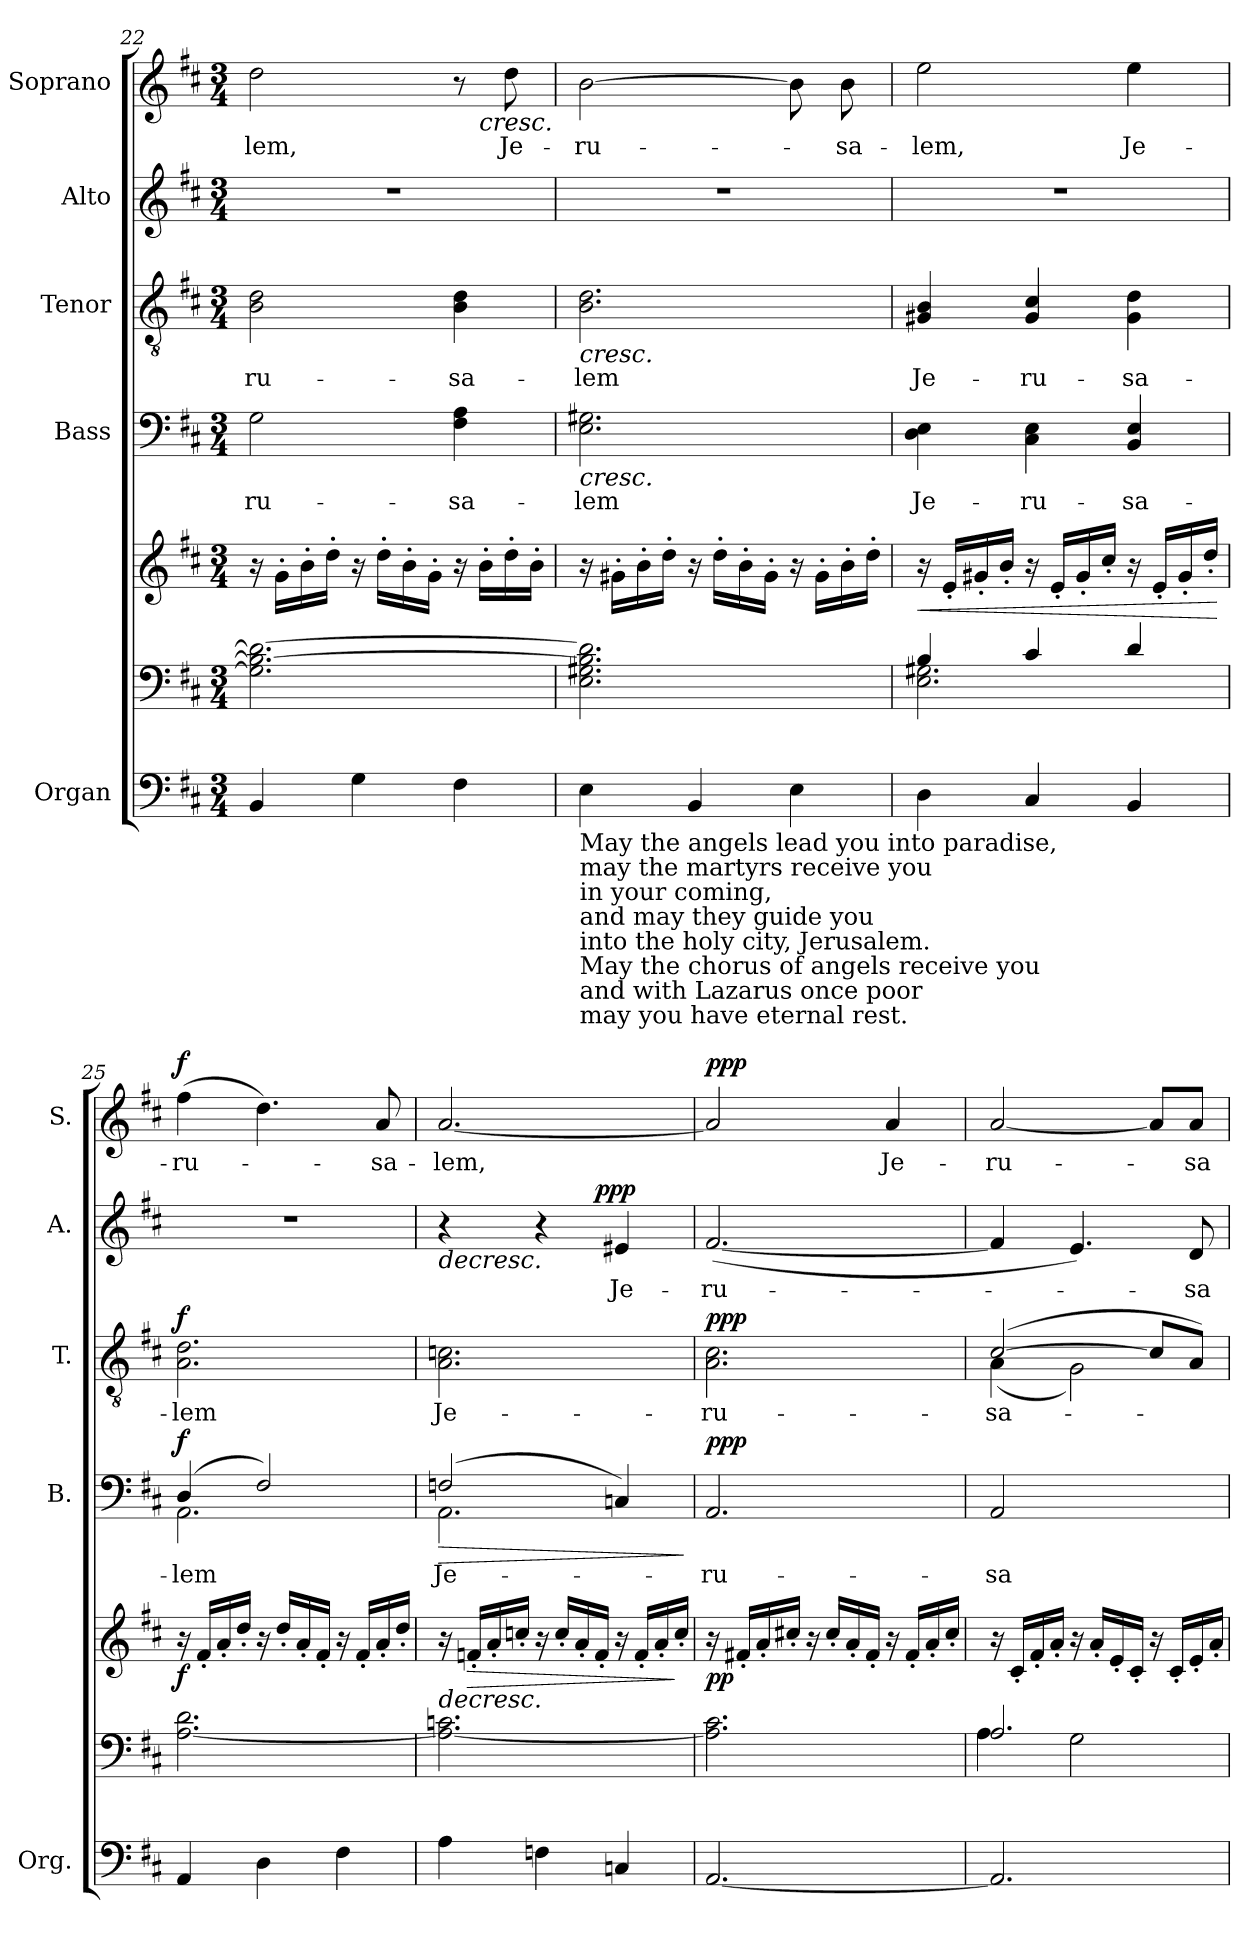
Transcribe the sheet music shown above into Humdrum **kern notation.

**kern	**kern	**kern	**dynam	**kern	**text	**dynam	**kern	**text	**dynam	**kern	**text	**dynam	**kern	**text	**dynam
*part5	*part5	*part5	*part5	*part4	*part4	*part4	*part3	*part3	*part3	*part2	*part2	*part2	*part1	*part1	*part1
*staff7	*staff6	*staff5	*staff5/6/7	*staff4	*staff4	*staff4	*staff3	*staff3	*staff3	*staff2	*staff2	*staff2	*staff1	*staff1	*staff1
*I"Organ	*	*	*	*I"Bass	*	*	*I"Tenor	*	*	*I"Alto	*	*	*I"Soprano	*	*
*I'Org.	*	*	*	*I'B.	*	*	*I'T.	*	*	*I'A.	*	*	*I'S.	*	*
*clefF4	*clefF4	*clefG2	*	*clefF4	*	*	*clefGv2	*	*	*clefG2	*	*	*clefG2	*	*
*k[f#c#]	*k[f#c#]	*k[f#c#]	*	*k[f#c#]	*	*	*k[f#c#]	*	*	*k[f#c#]	*	*	*k[f#c#]	*	*
*D:	*D:	*D:	*	*D:	*	*	*D:	*	*	*D:	*	*	*D:	*	*
*M3/4	*M3/4	*M3/4	*	*M3/4	*	*	*M3/4	*	*	*M3/4	*	*	*M3/4	*	*
=22	=22	=22	=22	=22	=22	=22	=22	=22	=22	=22	=22	=22	=22	=22	=22
!	!	!	!	!	!LO:LY:b	!	!	!LO:LY:b	!	!	!	!	!	!LO:LY:b	!
*	*	*	*	*	*	*	*	*	*	*	*	*	*^	*	*
4BB/	2.G\] 2.B\_ 2.d\_	16r	.	2G\	-ru-	.	2B\ 2d\	-ru-	.	2.r	.	.	2dd\	2ryy	-lem,	.
.	.	16g'\LL	.	.	.	.	.	.	.	.	.	.	.	.	.	.
.	.	16b'\	.	.	.	.	.	.	.	.	.	.	.	.	.	.
.	.	16dd'\JJ	.	.	.	.	.	.	.	.	.	.	.	.	.	.
4G\	.	16r	.	.	.	.	.	.	.	.	.	.	.	.	.	.
.	.	16dd'\LL	.	.	.	.	.	.	.	.	.	.	.	.	.	.
.	.	16b'\	.	.	.	.	.	.	.	.	.	.	.	.	.	.
.	.	16g'\JJ	.	.	.	.	.	.	.	.	.	.	.	.	.	.
!	!	!	!	!	!LO:LY:b	!	!	!LO:LY:b	!	!	!	!	!	!	!	!
4F#\	.	16r	.	4F#\ 4A\	-sa-	.	4B\ 4d\	-sa-	.	.	.	.	8r	16ryy	.	.
!	!	!	!	!	!	!	!	!	!	!	!	!	!	!LO:TX:b:i:t=cresc.	!	!
.	.	16b'\LL	.	.	.	.	.	.	.	.	.	.	.	8.ryy	.	.
!	!	!	!	!	!	!	!	!	!	!	!	!	!	!	!LO:LY:b	!
.	.	16dd'\	.	.	.	.	.	.	.	.	.	.	8dd\	.	Je-	.
.	.	16b'\JJ	.	.	.	.	.	.	.	.	.	.	.	.	.	.
=23	=23	=23	=23	=23	=23	=23	=23	=23	=23	=23	=23	=23	=23	=23	=23	=23
!	!	!	!	!	!	!	!LO:TX:b:i:t=cresc.	!	!	!	!	!	!	!	!	!
!	!	!	!	!LO:TX:b:i:t=cresc.	!	!	!	!	!	!	!	!	!	!	!	!
!LO:TX:b:t=May the angels lead you into paradise,	!	!	!	!	!	!	!	!	!	!	!	!	!	!	!	!
!LO:TX:b:t=may the martyrs receive you	!	!	!	!	!	!	!	!	!	!	!	!	!	!	!	!
!LO:TX:b:t=in your coming,	!	!	!	!	!	!	!	!	!	!	!	!	!	!	!	!
!LO:TX:b:t=and may they guide you	!	!	!	!	!	!	!	!	!	!	!	!	!	!	!	!
!LO:TX:b:t=into the holy city, Jerusalem.	!	!	!	!	!	!	!	!	!	!	!	!	!	!	!	!
!LO:TX:b:t=May the chorus of angels receive you	!	!	!	!	!	!	!	!	!	!	!	!	!	!	!	!
!LO:TX:b:t=and with Lazarus once poor	!	!	!	!	!	!	!	!	!	!	!	!	!	!	!	!
!LO:TX:b:t=may you have eternal rest.	!	!	!	!	!	!	!	!	!	!	!	!	!	!	!	!
!	!	!	!	!	!LO:LY:b	!	!	!LO:LY:b	!	!	!	!	!	!	!LO:LY:b	!
*	*	*	*	*	*	*	*	*	*	*	*	*	*v	*v	*	*
4E\	2.E\ 2.G#X\ 2.B\] 2.d\]	16r	.	2.E\ 2.G#X\	-lem	.	2.B\ 2.d\	-lem	.	2.r	.	.	[2b\	-ru-	.
.	.	16g#X'\LL	.	.	.	.	.	.	.	.	.	.	.	.	.
.	.	16b'\	.	.	.	.	.	.	.	.	.	.	.	.	.
.	.	16dd'\JJ	.	.	.	.	.	.	.	.	.	.	.	.	.
4BB/	.	16r	.	.	.	.	.	.	.	.	.	.	.	.	.
.	.	16dd'\LL	.	.	.	.	.	.	.	.	.	.	.	.	.
.	.	16b'\	.	.	.	.	.	.	.	.	.	.	.	.	.
.	.	16g#'\JJ	.	.	.	.	.	.	.	.	.	.	.	.	.
4E\	.	16r	.	.	.	.	.	.	.	.	.	.	8b\]	.	.
.	.	16g#'\LL	.	.	.	.	.	.	.	.	.	.	.	.	.
!	!	!	!	!	!	!	!	!	!	!	!	!	!	!LO:LY:b	!
.	.	16b'\	.	.	.	.	.	.	.	.	.	.	8b\	-sa-	.
.	.	16dd'\JJ	.	.	.	.	.	.	.	.	.	.	.	.	.
=24	=24	=24	=24	=24	=24	=24	=24	=24	=24	=24	=24	=24	=24	=24	=24
*	*^	*	*	*	*	*	*	*	*	*	*	*	*	*	*
!	!	!	!	!LO:HP:b	!	!LO:LY:b	!	!	!LO:LY:b	!	!	!	!	!	!LO:LY:b	!
4D\	4B/	2.E\ 2.G#X\	16r	<	4D\ 4E\	Je-	.	4G#X/ 4B/	Je-	.	2.r	.	.	2ee\	-lem,	.
.	.	.	16e'/LL	.	.	.	.	.	.	.	.	.	.	.	.	.
.	.	.	16g#X'/	.	.	.	.	.	.	.	.	.	.	.	.	.
.	.	.	16b'/JJ	.	.	.	.	.	.	.	.	.	.	.	.	.
!	!	!	!	!	!	!LO:LY:b	!	!	!LO:LY:b	!	!	!	!	!	!	!
4C#/	4c#/	.	16r	.	4C#\ 4E\	-ru-	.	4G#/ 4c#/	-ru-	.	.	.	.	.	.	.
.	.	.	16e'/LL	.	.	.	.	.	.	.	.	.	.	.	.	.
.	.	.	16g#'/	.	.	.	.	.	.	.	.	.	.	.	.	.
.	.	.	16cc#'/JJ	.	.	.	.	.	.	.	.	.	.	.	.	.
!	!	!	!	!	!	!LO:LY:b	!	!	!LO:LY:b	!	!	!	!	!	!LO:LY:b	!
4BB/	4d/	.	16r	.	4BB/ 4E/	-sa-	.	4G#\ 4d\	-sa-	.	.	.	.	4ee\	Je-	.
.	.	.	16e'/LL	.	.	.	.	.	.	.	.	.	.	.	.	.
.	.	.	16g#'/	.	.	.	.	.	.	.	.	.	.	.	.	.
.	.	.	16dd'/JJ	.	.	.	.	.	.	.	.	.	.	.	.	.
*	*v	*v	*	*	*	*	*	*	*	*	*	*	*	*	*	*
.	.	.	[	.	.	.	.	.	.	.	.	.	.	.	.
!!LO:PB:g=z
=25	=25	=25	=25	=25	=25	=25	=25	=25	=25	=25	=25	=25	=25	=25	=25
!	!	!	!LO:DY:b	!	!LO:LY:b	!LO:DY:b	!	!LO:LY:b	!LO:DY:b	!	!	!	!	!LO:LY:b	!LO:DY:b
*	*	*	*	*^	*	*	*	*	*	*	*	*	*	*	*
4AA/	[2.A\ 2.d\	16r	f	(>4D/	2.AA\	-lem	f	2.A\ 2.d\	-lem	f	2.r	.	.	(>4ff#\	-ru-	f
.	.	16f#'/LL	.	.	.	.	.	.	.	.	.	.	.	.	.	.
.	.	16a'/	.	.	.	.	.	.	.	.	.	.	.	.	.	.
.	.	16dd'/JJ	.	.	.	.	.	.	.	.	.	.	.	.	.	.
4D\	.	16r	.	2F#/)	.	.	.	.	.	.	.	.	.	4.dd\)	.	.
.	.	16dd'/LL	.	.	.	.	.	.	.	.	.	.	.	.	.	.
.	.	16a'/	.	.	.	.	.	.	.	.	.	.	.	.	.	.
.	.	16f#'/JJ	.	.	.	.	.	.	.	.	.	.	.	.	.	.
4F#\	.	16r	.	.	.	.	.	.	.	.	.	.	.	.	.	.
.	.	16f#'/LL	.	.	.	.	.	.	.	.	.	.	.	.	.	.
!	!	!	!	!	!	!	!	!	!	!	!	!	!	!	!LO:LY:b	!
.	.	16a'/	.	.	.	.	.	.	.	.	.	.	.	8a/	-sa-	.
.	.	16dd'/JJ	.	.	.	.	.	.	.	.	.	.	.	.	.	.
=26	=26	=26	=26	=26	=26	=26	=26	=26	=26	=26	=26	=26	=26	=26	=26	=26
!	!	!	!LO:HP:b	!	!	!LO:LY:b	!LO:HP:b	!	!LO:LY:b	!	!	!	!LO:HP:b	!	!LO:LY:b	!
*	*	*	*	*	*	*	*	*	*	*	*^	*	*	*	*	*
4A\	2.A\_ 2.cn\	16r	>	(>2Fn/	2.AA\	Je-	>	2.A\ 2.cn\	Je-	.	4r	4..ryy	.	>	[2.a/	-lem,	.
!	!	!	!LO:HP:b	!	!	!	!	!	!	!	!	!	!	!	!	!	!
.	.	16fn'/LL	>	.	.	.	.	.	.	.	.	.	.	.	.	.	.
.	.	16a'/	.	.	.	.	.	.	.	.	.	.	.	.	.	.	.
.	.	16ccn'/JJ	.	.	.	.	.	.	.	.	.	.	.	.	.	.	.
4Fn\	.	16r	.	.	.	.	.	.	.	.	4r	.	.	.	.	.	.
.	.	16cc'/LL	.	.	.	.	.	.	.	.	.	.	.	.	.	.	.
.	.	16a'/	.	.	.	.	.	.	.	.	.	.	.	.	.	.	.
!	!	!	!	!	!	!	!	!	!	!	!	!	!	!LO:DY:b	!	!	!
.	.	16f'/JJ	.	.	.	.	.	.	.	.	.	4ryy	.	ppp	.	.	.
!	!	!	!	!	!	!	!	!	!	!	!	!	!LO:LY:b	!	!	!	!
4Cn/	.	16r	.	4Cn/)	.	.	.	.	.	.	4e#X/	.	Je-	.	.	.	.
.	.	16f'/LL	.	.	.	.	.	.	.	.	.	.	.	.	.	.	.
.	.	16a'/	.	.	.	.	.	.	.	.	.	.	.	.	.	.	.
.	.	16cc'/JJ	] ]	.	.	.	.	.	.	.	.	16ryy	.	.	.	.	.
*	*	*	*	*v	*v	*	*	*	*	*	*	*	*	*	*	*	*
.	.	.	.	.	.	]	.	.	.	.	.	.	]	.	.	.
=27	=27	=27	=27	=27	=27	=27	=27	=27	=27	=27	=27	=27	=27	=27	=27	=27
!	!	!	!LO:DY:b	!	!LO:LY:b	!LO:DY:b	!	!LO:LY:b	!LO:DY:b	!	!	!LO:LY:b	!	!	!	!LO:DY:b
*	*	*	*	*	*	*	*	*	*	*v	*v	*	*	*	*	*
[2.AA/	2.A\] 2.c#\	16r	pp	2.AA/	-ru-	ppp	2.A\ 2.c#\	-ru-	ppp	(>[2.f#/	-ru-	.	2a/]	.	ppp
.	.	16f#X'/LL	.	.	.	.	.	.	.	.	.	.	.	.	.
.	.	16a'/	.	.	.	.	.	.	.	.	.	.	.	.	.
.	.	16cc#X'/JJ	.	.	.	.	.	.	.	.	.	.	.	.	.
.	.	16r	.	.	.	.	.	.	.	.	.	.	.	.	.
.	.	16cc#'/LL	.	.	.	.	.	.	.	.	.	.	.	.	.
.	.	16a'/	.	.	.	.	.	.	.	.	.	.	.	.	.
.	.	16f#'/JJ	.	.	.	.	.	.	.	.	.	.	.	.	.
!	!	!	!	!	!	!	!	!	!	!	!	!	!	!LO:LY:b	!
.	.	16r	.	.	.	.	.	.	.	.	.	.	4a/	Je-	.
.	.	16f#'/LL	.	.	.	.	.	.	.	.	.	.	.	.	.
.	.	16a'/	.	.	.	.	.	.	.	.	.	.	.	.	.
.	.	16cc#'/JJ	.	.	.	.	.	.	.	.	.	.	.	.	.
=28	=28	=28	=28	=28	=28	=28	=28	=28	=28	=28	=28	=28	=28	=28	=28
*	*^	*	*	*	*	*	*	*	*	*	*	*	*	*	*
!	!	!	!	!	!	!LO:LY:b	!	!	!LO:LY:b	!	!	!	!	!	!LO:LY:b	!
*	*	*	*	*	*	*	*	*^	*	*	*	*	*	*	*	*
2.AA/]	2.A/	4A\	16r	.	2AA/	-sa-	.	(>[2c#/	(<4A\	-sa-	.	4f#/]	.	.	[2a/	-ru-	.
.	.	.	16c#'/LL	.	.	.	.	.	.	.	.	.	.	.	.	.	.
.	.	.	16f#'/	.	.	.	.	.	.	.	.	.	.	.	.	.	.
.	.	.	16a'/JJ	.	.	.	.	.	.	.	.	.	.	.	.	.	.
.	.	2G\	16r	.	.	.	.	.	2G\)	.	.	4.e/)	.	.	.	.	.
.	.	.	16a'/LL	.	.	.	.	.	.	.	.	.	.	.	.	.	.
.	.	.	16e'/	.	.	.	.	.	.	.	.	.	.	.	.	.	.
.	.	.	16c#'/JJ	.	.	.	.	.	.	.	.	.	.	.	.	.	.
.	.	.	16r	.	4ryy	.	.	8c#/L]	.	.	.	.	.	.	8a/L]	.	.
.	.	.	16c#'/LL	.	.	.	.	.	.	.	.	.	.	.	.	.	.
!	!	!	!	!	!	!	!	!	!	!	!	!	!LO:LY:b	!	!	!LO:LY:b	!
.	.	.	16e'/	.	.	.	.	8A/J)	.	.	.	8d/	-sa-	.	8a/J	-sa-	.
.	.	.	16a'/JJ	.	.	.	.	.	.	.	.	.	.	.	.	.	.
*	*v	*v	*	*	*	*	*	*v	*v	*	*	*	*	*	*	*	*
=	=	=	=	=	=	=	=	=	=	=	=	=	=	=	=
*-	*-	*-	*-	*-	*-	*-	*-	*-	*-	*-	*-	*-	*-	*-	*-
